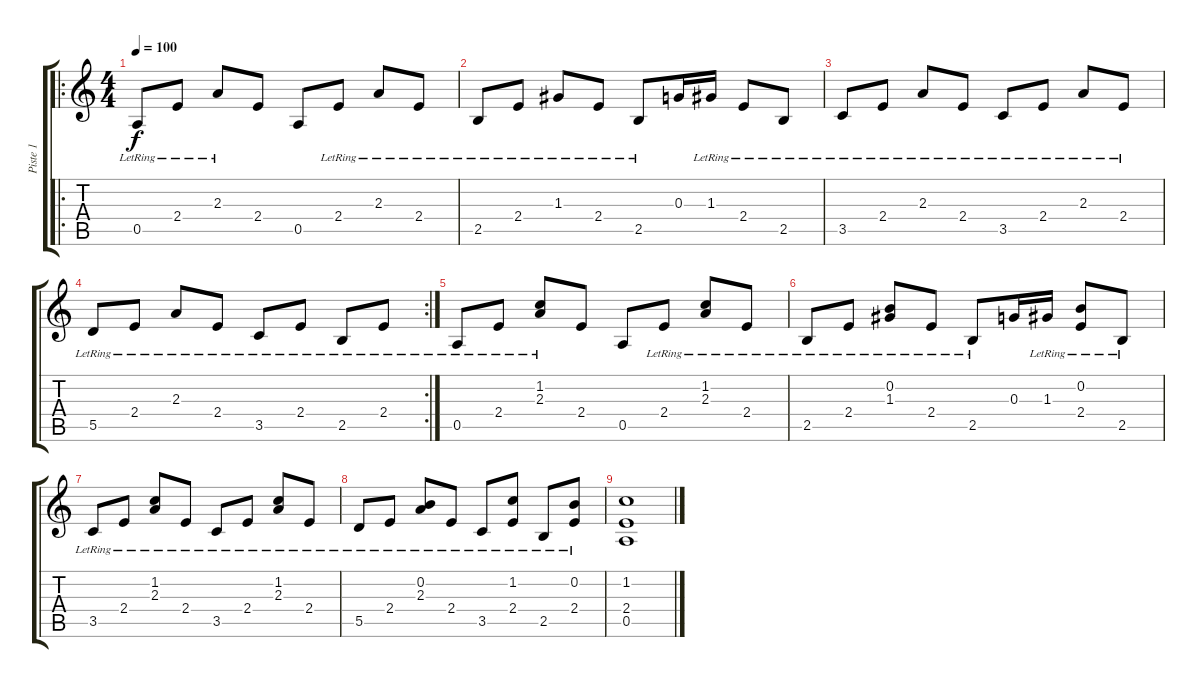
\track ("Piste 1" "Piste 1") {instrument acousticguitarnylon}
\staff {score tabs}
\tuning (E4 B3 G3 D3 A2 D2) {hide}
\ro
\ts (4 4)
\tempo 100
\clef g2
\ks c
0.5{lr}.8{dy f instrument acousticguitarnylon} 2.4{lr}.8 2.3{lr}.8 2.4.8 0.5.8 2.4{lr}.8 2.3{lr}.8 2.4{lr}.8 |
2.5{lr}.8 2.4{lr}.8 1.3{lr}.8 2.4{lr}.8 2.5{lr}.8 0.3.16 1.3{lr}.16 2.4{lr}.8 2.5{lr}.8 |
3.5{lr}.8 2.4{lr}.8 2.3{lr}.8 2.4{lr}.8 3.5{lr}.8 2.4{lr}.8 2.3{lr}.8 2.4{lr}.8 |
\rc 2
5.5{lr}.8 2.4{lr}.8 2.3{lr}.8 2.4{lr}.8 3.5{lr}.8 2.4{lr}.8 2.5{lr}.8 2.4{lr}.8 |
0.5{lr}.8 2.4{lr}.8 (1.2{lr} 2.3{lr}).8 2.4.8 0.5.8 2.4{lr}.8 (1.2{lr} 2.3{lr}).8 2.4{lr}.8 |
2.5{lr}.8 2.4{lr}.8 (0.2{lr} 1.3{lr}).8 2.4{lr}.8 2.5{lr}.8 0.3.16 1.3{lr}.16 (0.2{lr} 2.4{lr}).8 2.5{lr}.8 |
3.5{lr}.8 2.4{lr}.8 (1.2{lr} 2.3{lr}).8 2.4{lr}.8 3.5{lr}.8 2.4{lr}.8 (1.2{lr} 2.3{lr}).8 2.4{lr}.8 |
5.5{lr}.8 2.4{lr}.8 (0.2{lr} 2.3{lr}).8 2.4{lr}.8 3.5{lr}.8 (1.2{lr} 2.4{lr}).8 2.5{lr}.8 (0.2 2.4{lr}).8 |
(1.2 2.4 0.5).1
